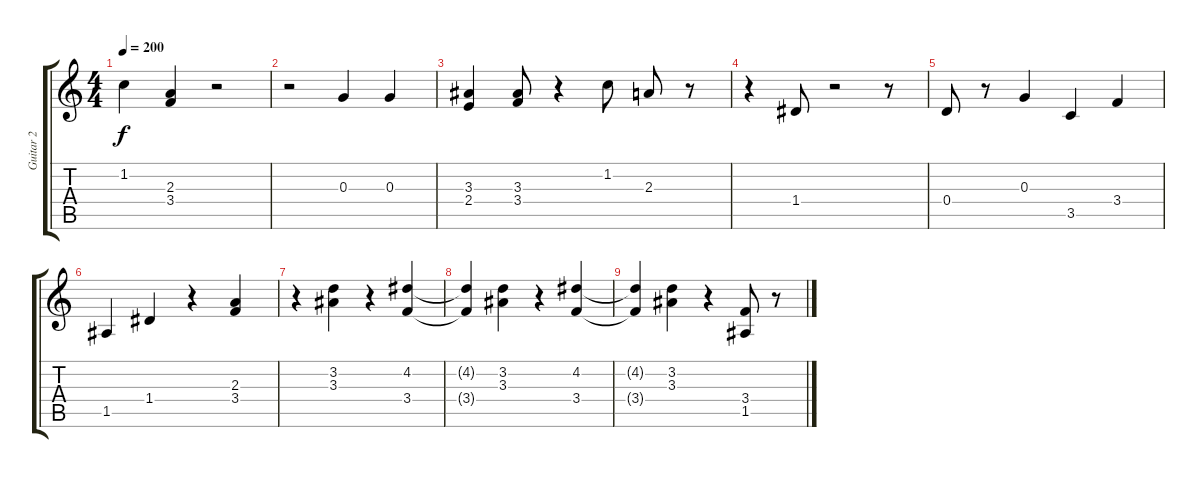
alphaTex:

\track ("Guitar 2" "Guitar 2") {instrument acousticguitarnylon}
\staff {score tabs}
\tuning (E4 B3 G3 D3 A2 E2) {hide}
\ts (4 4)
\tempo 200
\clef g2
\ks c
1.2.4{dy f} (2.3 3.4).4 r.2 |
r.2 0.3.4 0.3.4 |
(3.3 2.4).4 (3.3 3.4).8 r.4 1.2.8 2.3.8 r.8 |
r.4 1.4.8 r.2 r.8 |
0.4.8 r.8 0.3.4 3.5.4 3.4.4 |
1.5.4 1.4.4 r.4 (2.3 3.4).4 |
r.4 (3.2 3.3).4 r.4 (4.2 3.4).4 |
(4.2{t} 3.4{t}).4 (3.2 3.3).4 r.4 (4.2 3.4).4 |
(4.2{t} 3.4{t}).4 (3.2 3.3).4 r.4 (3.4 1.5).8 r.8
